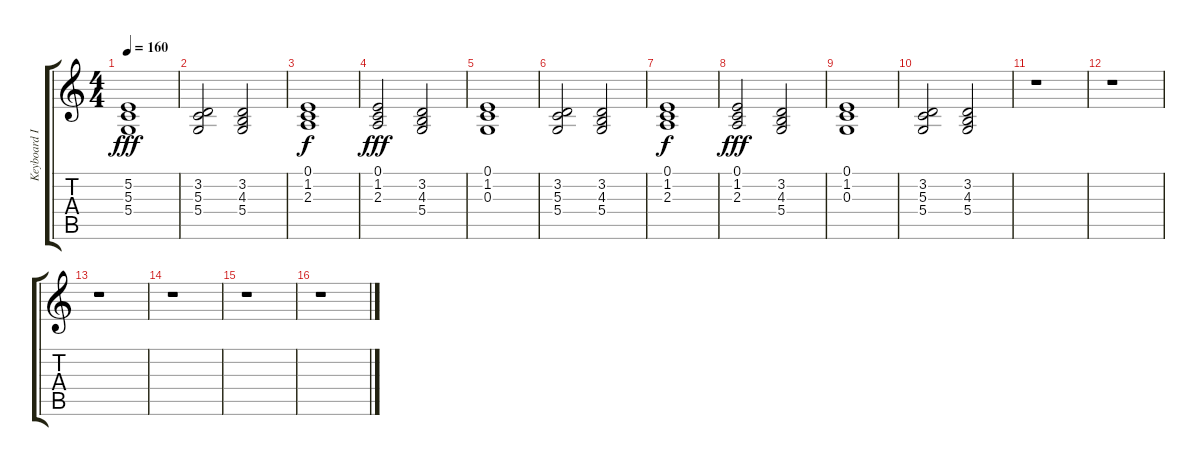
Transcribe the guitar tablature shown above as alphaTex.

\track ("Keyboard Interludes" "Keyboard I") {instrument seashore}
\staff {score tabs}
\tuning (E4 B3 G3 D3 A2 E2) {hide}
\ts (4 4)
\tempo 160
\clef g2
\ks c
(5.2 5.3 5.4).1{dy fff instrument seashore} |
(3.2 5.3 5.4).2 (3.2 4.3 5.4).2 |
(0.1 1.2 2.3).1{dy f} |
(0.1 1.2 2.3).2{dy fff} (3.2 4.3 5.4).2 |
(0.1 1.2 0.3).1 |
(3.2 5.3 5.4).2 (3.2 4.3 5.4).2 |
(0.1 1.2 2.3).1{dy f} |
(0.1 1.2 2.3).2{dy fff} (3.2 4.3 5.4).2 |
(0.1 1.2 0.3).1 |
(3.2 5.3 5.4).2 (3.2 4.3 5.4).2 |
r.1 |
r.1 |
r.1 |
r.1 |
r.1 |
r.1
